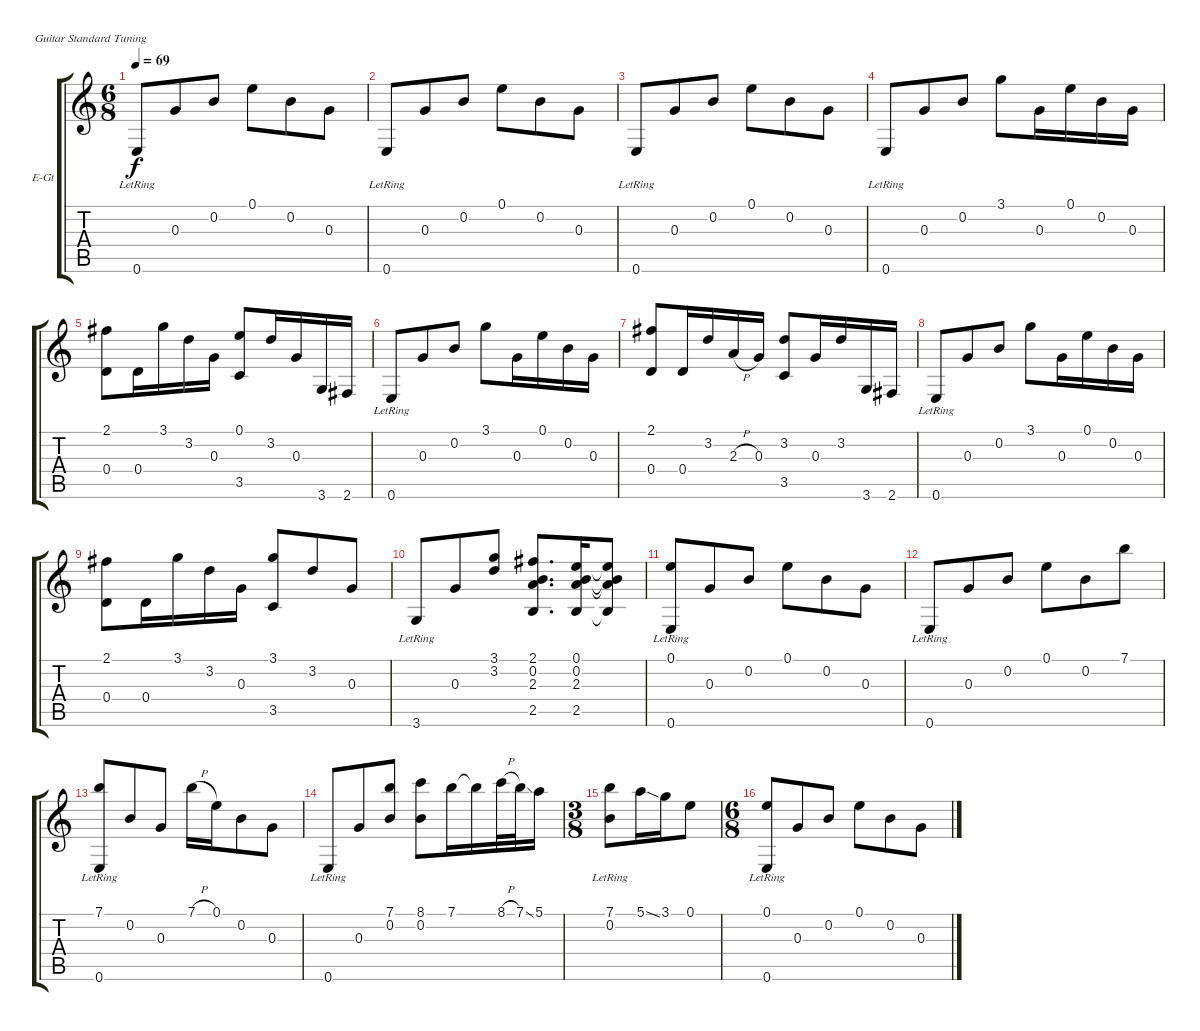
\defaultSystemsLayout 4
\bracketExtendMode groupsimilarinstruments
\firstSystemTrackNameOrientation horizontal
\otherSystemsTrackNameOrientation horizontal
\track ("Гитара1" "E-Gt") {instrument electricguitarclean}
\staff {score tabs}
\tuning (E4 B3 G3 D3 A2 E2)
\ts (6 8)
\tempo 69
\clef g2
\ks c
0.6{lr}.8{dy f} 0.3.8 0.2.8 0.1.8 0.2.8 0.3.8 |
0.6{lr}.8 0.3.8 0.2.8 0.1.8 0.2.8 0.3.8 |
0.6{lr}.8 0.3.8 0.2.8 0.1.8 0.2.8 0.3.8 |
0.6{lr}.8 0.3.8 0.2.8 3.1.8 0.3.16 0.1.16 0.2.16 0.3.16 |
(2.1 0.4).8 0.4.16 3.1.16 3.2.16 0.3.16 (0.1 3.5).8 3.2.16 0.3.16 3.6.16 2.6.16 |
0.6{lr}.8 0.3.8 0.2.8 3.1.8 0.3.16 0.1.16 0.2.16 0.3.16 |
(2.1 0.4).8 0.4.16 3.2.16 2.3{h}.16 0.3.16 (3.2 3.5).8 0.3.16 3.2.16 3.6.16 2.6.16 |
0.6{lr}.8 0.3.8 0.2.8 3.1.8 0.3.16 0.1.16 0.2.16 0.3.16 |
(2.1 0.4).8 0.4.16 3.1.16 3.2.16 0.3.16 (3.1 3.5).8 3.2.8 0.3.8 |
3.6{lr}.8 0.3.8 (3.1 3.2).8 (2.1 0.2 2.3 2.5).8{d} (0.1 0.2 2.3 2.5).16 (0.1{t} 0.2{t} 2.3{t} 2.5{t}).8 |
(0.1 0.6{lr}).8 0.3.8 0.2.8 0.1.8 0.2.8 0.3.8 |
0.6{lr}.8 0.3.8 0.2.8 0.1.8 0.2.8 7.1.8 |
(7.1 0.6{lr}).8 0.2.8 0.3.8 7.1{h}.16 0.1.16 0.2.8 0.3.8 |
0.6{lr}.8 0.3.8 (7.1 0.2).8 (8.1 0.2).8 7.1.16 7.1{t}.16 8.1{h}.32 7.1{ss}.32 5.1.16 |
\ts (3 8)
(7.1 0.2{lr}).8 5.1{ss}.16 3.1.16 0.1.8 |
\ts (6 8)
(0.1 0.6{lr}).8 0.3.8 0.2.8 0.1.8 0.2.8 0.3.8
